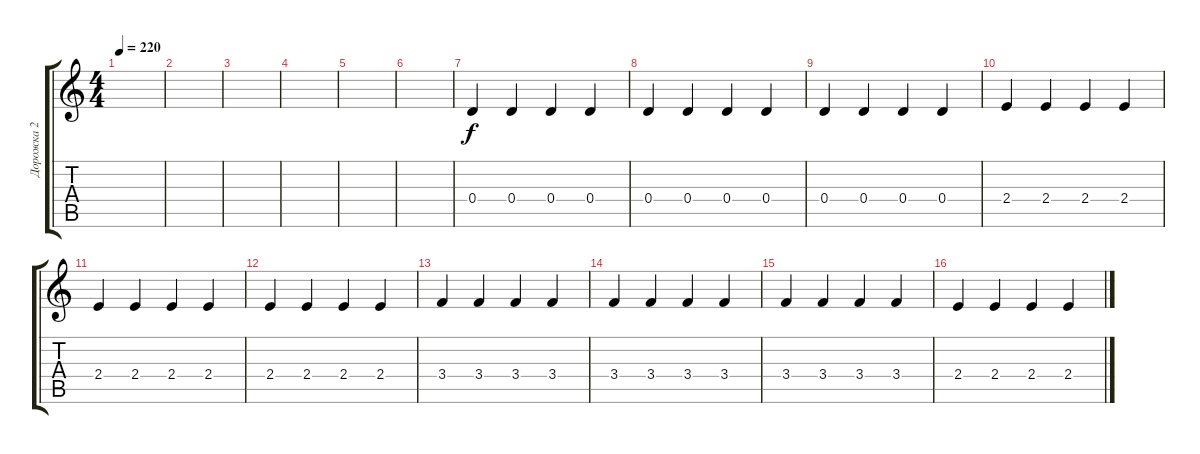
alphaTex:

\track ("Дорожка 2" "Дорожка 2") {instrument distortionguitar}
\staff {score tabs}
\tuning (E4 B3 G3 D3 A2 E2) {hide}
\ts (4 4)
\tempo 220
\clef g2
\ks c
|
|
|
|
|
|
0.4.4 0.4.4 0.4.4 0.4.4 |
0.4.4 0.4.4 0.4.4 0.4.4 |
0.4.4 0.4.4 0.4.4 0.4.4 |
2.4.4 2.4.4 2.4.4 2.4.4 |
2.4.4 2.4.4 2.4.4 2.4.4 |
2.4.4 2.4.4 2.4.4 2.4.4 |
3.4.4 3.4.4 3.4.4 3.4.4 |
3.4.4 3.4.4 3.4.4 3.4.4 |
3.4.4 3.4.4 3.4.4 3.4.4 |
2.4.4 2.4.4 2.4.4 2.4.4
